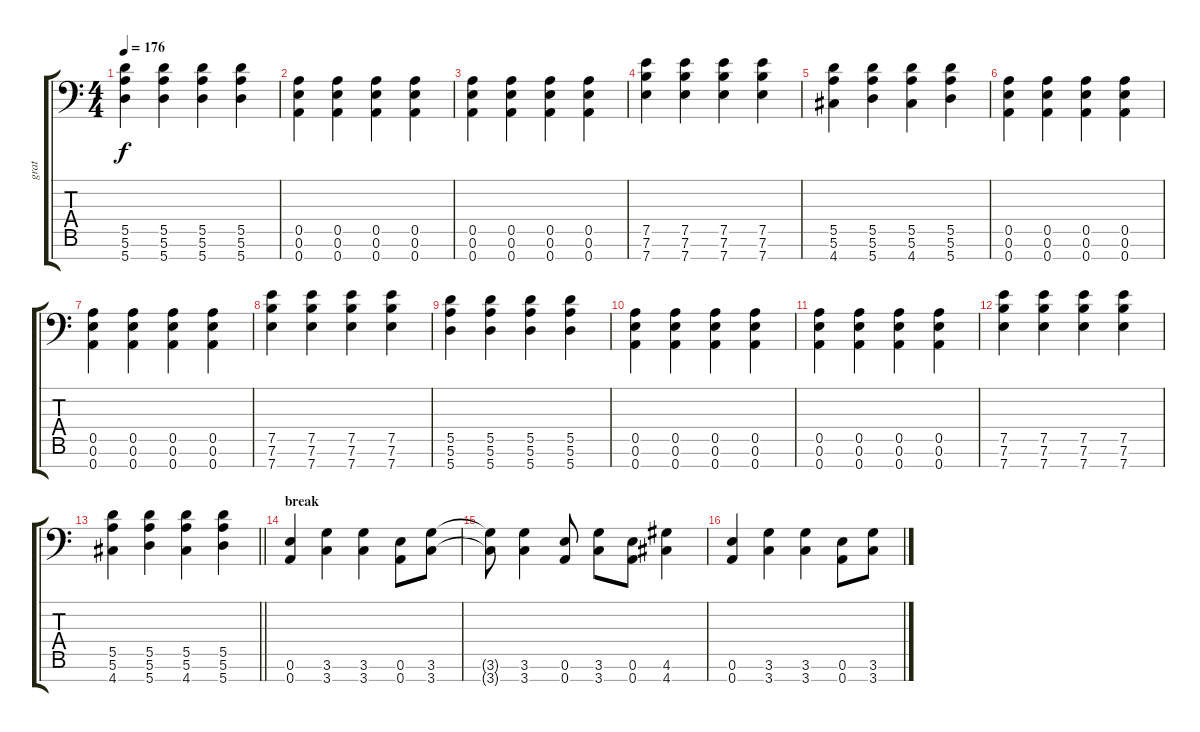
\track ("grat" "grat") {instrument distortionguitar}
\staff {score tabs}
\tuning (E4 B3 G3 D3 A2 E2 A1) {hide}
\ts (4 4)
\tempo 176
\clef f4
\ks c
(5.5 5.6 5.7).4{dy f} (5.5 5.6 5.7).4 (5.5 5.6 5.7).4 (5.5 5.6 5.7).4 |
(0.5 0.6 0.7).4 (0.5 0.6 0.7).4 (0.5 0.6 0.7).4 (0.5 0.6 0.7).4 |
(0.5 0.6 0.7).4 (0.5 0.6 0.7).4 (0.5 0.6 0.7).4 (0.5 0.6 0.7).4 |
(7.5 7.6 7.7).4 (7.5 7.6 7.7).4 (7.5 7.6 7.7).4 (7.5 7.6 7.7).4 |
(5.5 5.6 4.7).4 (5.5 5.6 5.7).4 (5.5 5.6 4.7).4 (5.5 5.6 5.7).4 |
(0.5 0.6 0.7).4 (0.5 0.6 0.7).4 (0.5 0.6 0.7).4 (0.5 0.6 0.7).4 |
(0.5 0.6 0.7).4 (0.5 0.6 0.7).4 (0.5 0.6 0.7).4 (0.5 0.6 0.7).4 |
(7.5 7.6 7.7).4 (7.5 7.6 7.7).4 (7.5 7.6 7.7).4 (7.5 7.6 7.7).4 |
(5.5 5.6 5.7).4 (5.5 5.6 5.7).4 (5.5 5.6 5.7).4 (5.5 5.6 5.7).4 |
(0.5 0.6 0.7).4 (0.5 0.6 0.7).4 (0.5 0.6 0.7).4 (0.5 0.6 0.7).4 |
(0.5 0.6 0.7).4 (0.5 0.6 0.7).4 (0.5 0.6 0.7).4 (0.5 0.6 0.7).4 |
(7.5 7.6 7.7).4 (7.5 7.6 7.7).4 (7.5 7.6 7.7).4 (7.5 7.6 7.7).4 |
\barLineRight lightlight
(5.5 5.6 4.7).4 (5.5 5.6 5.7).4 (5.5 5.6 4.7).4 (5.5 5.6 5.7).4 |
\section ("" "break")
(0.6 0.7).4 (3.6 3.7).4 (3.6 3.7).4 (0.6 0.7).8 (3.6 3.7).8 |
(3.6{t} 3.7{t}).8 (3.6 3.7).4 (0.6 0.7).8 (3.6 3.7).8 (0.6 0.7).8 (4.6 4.7).4 |
(0.6 0.7).4 (3.6 3.7).4 (3.6 3.7).4 (0.6 0.7).8 (3.6 3.7).8
